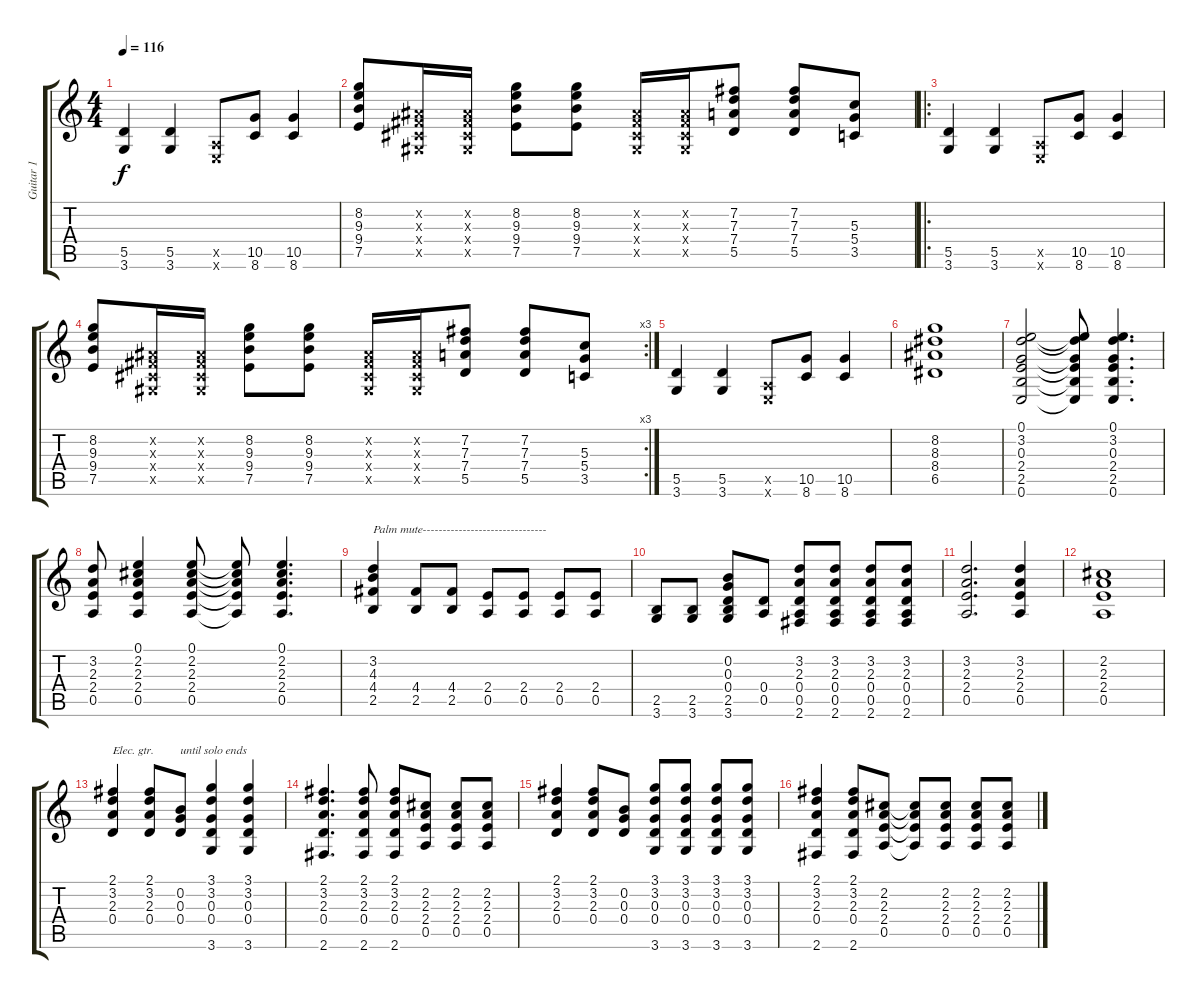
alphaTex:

\track ("Guitar 1" "Guitar 1") {instrument acousticguitarnylon}
\staff {score tabs}
\tuning (E4 B3 G3 D3 A2 E2) {hide}
\ts (4 4)
\tempo 116
\clef g2
\ks c
(5.5 3.6).4{dy f} (5.5 3.6).4 (0.5{x} 0.6{x}).8 (10.5 8.6).8 (10.5 8.6).4 |
(8.2 9.3 9.4 7.5).8 (-1.2{x} -1.3{x} -1.4{x} -1.5{x}).16 (-1.2{x} -1.3{x} -1.4{x} -1.5{x}).16 (8.2 9.3 9.4 7.5).8 (8.2 9.3 9.4 7.5).8 (-1.2{x} -1.3{x} -1.4{x} -1.5{x}).16 (-1.2{x} -1.3{x} -1.4{x} -1.5{x}).16 (7.2 7.3 7.4 5.5).8 (7.2 7.3 7.4 5.5).8 (5.3 5.4 3.5).8 |
\ro
(5.5 3.6).4 (5.5 3.6).4 (0.5{x} 0.6{x}).8 (10.5 8.6).8 (10.5 8.6).4 |
\rc 3
(8.2 9.3 9.4 7.5).8 (-1.2{x} -1.3{x} -1.4{x} -1.5{x}).16 (-1.2{x} -1.3{x} -1.4{x} -1.5{x}).16 (8.2 9.3 9.4 7.5).8 (8.2 9.3 9.4 7.5).8 (-1.2{x} -1.3{x} -1.4{x} -1.5{x}).16 (-1.2{x} -1.3{x} -1.4{x} -1.5{x}).16 (7.2 7.3 7.4 5.5).8 (7.2 7.3 7.4 5.5).8 (5.3 5.4 3.5).8 |
(5.5 3.6).4 (5.5 3.6).4 (0.5{x} 0.6{x}).8 (10.5 8.6).8 (10.5 8.6).4 |
(8.2 8.3 8.4 6.5).1 |
(0.1 3.2 0.3 2.4 2.5 0.6).2 (0.1{t} 3.2{t} 0.3{t} 2.4{t} 2.5{t} 0.6{t}).8 (0.1 3.2 0.3 2.4 2.5 0.6).4{d} |
(3.2 2.3 2.4 0.5).8 (0.1 2.2 2.3 2.4 0.5).4 (0.1 2.2 2.3 2.4 0.5).8 (0.1{t} 2.2{t} 2.3{t} 2.4{t} 0.5{t}).8 (0.1 2.2 2.3 2.4 0.5).4{d} |
(3.2 4.3 4.4 2.5).4{txt "Palm mute-------------------------------"} (4.4 2.5).8 (4.4 2.5).8 (2.4 0.5).8 (2.4 0.5).8 (2.4 0.5).8 (2.4 0.5).8 |
(2.5 3.6).8 (2.5 3.6).8 (0.2 0.3 0.4 2.5 3.6).8 (0.4 0.5).8 (3.2 2.3 0.4 0.5 2.6).8 (3.2 2.3 0.4 0.5 2.6).8 (3.2 2.3 0.4 0.5 2.6).8 (3.2 2.3 0.4 0.5 2.6).8 |
(3.2 2.3 2.4 0.5).2{d} (3.2 2.3 2.4 0.5).4 |
(2.2 2.3 2.4 0.5).1 |
(2.1 3.2 2.3 0.4).4{txt "Elec. gtr."} (2.1 3.2 2.3 0.4).8 (0.2 0.3 0.4).8{txt "until solo ends"} (3.1 3.2 0.3 0.4 3.6).4 (3.1 3.2 0.3 0.4 3.6).4 |
(2.1 3.2 2.3 0.4 2.6).4{d} (2.1 3.2 2.3 0.4 2.6).8 (2.1 3.2 2.3 0.4 2.6).8 (2.2 2.3 2.4 0.5).8 (2.2 2.3 2.4 0.5).8 (2.2 2.3 2.4 0.5).8 |
(2.1 3.2 2.3 0.4).4 (2.1 3.2 2.3 0.4).8 (0.2 0.3 0.4).8 (3.1 3.2 0.3 0.4 3.6).8 (3.1 3.2 0.3 0.4 3.6).8 (3.1 3.2 0.3 0.4 3.6).8 (3.1 3.2 0.3 0.4 3.6).8 |
(2.1 3.2 2.3 0.4 2.6).4 (2.1 3.2 2.3 0.4 2.6).8 (2.2 2.3 2.4 0.5).8 (2.2{t} 2.3{t} 2.4{t} 0.5{t}).8 (2.2 2.3 2.4 0.5).8 (2.2 2.3 2.4 0.5).8 (2.2 2.3 2.4 0.5).8
